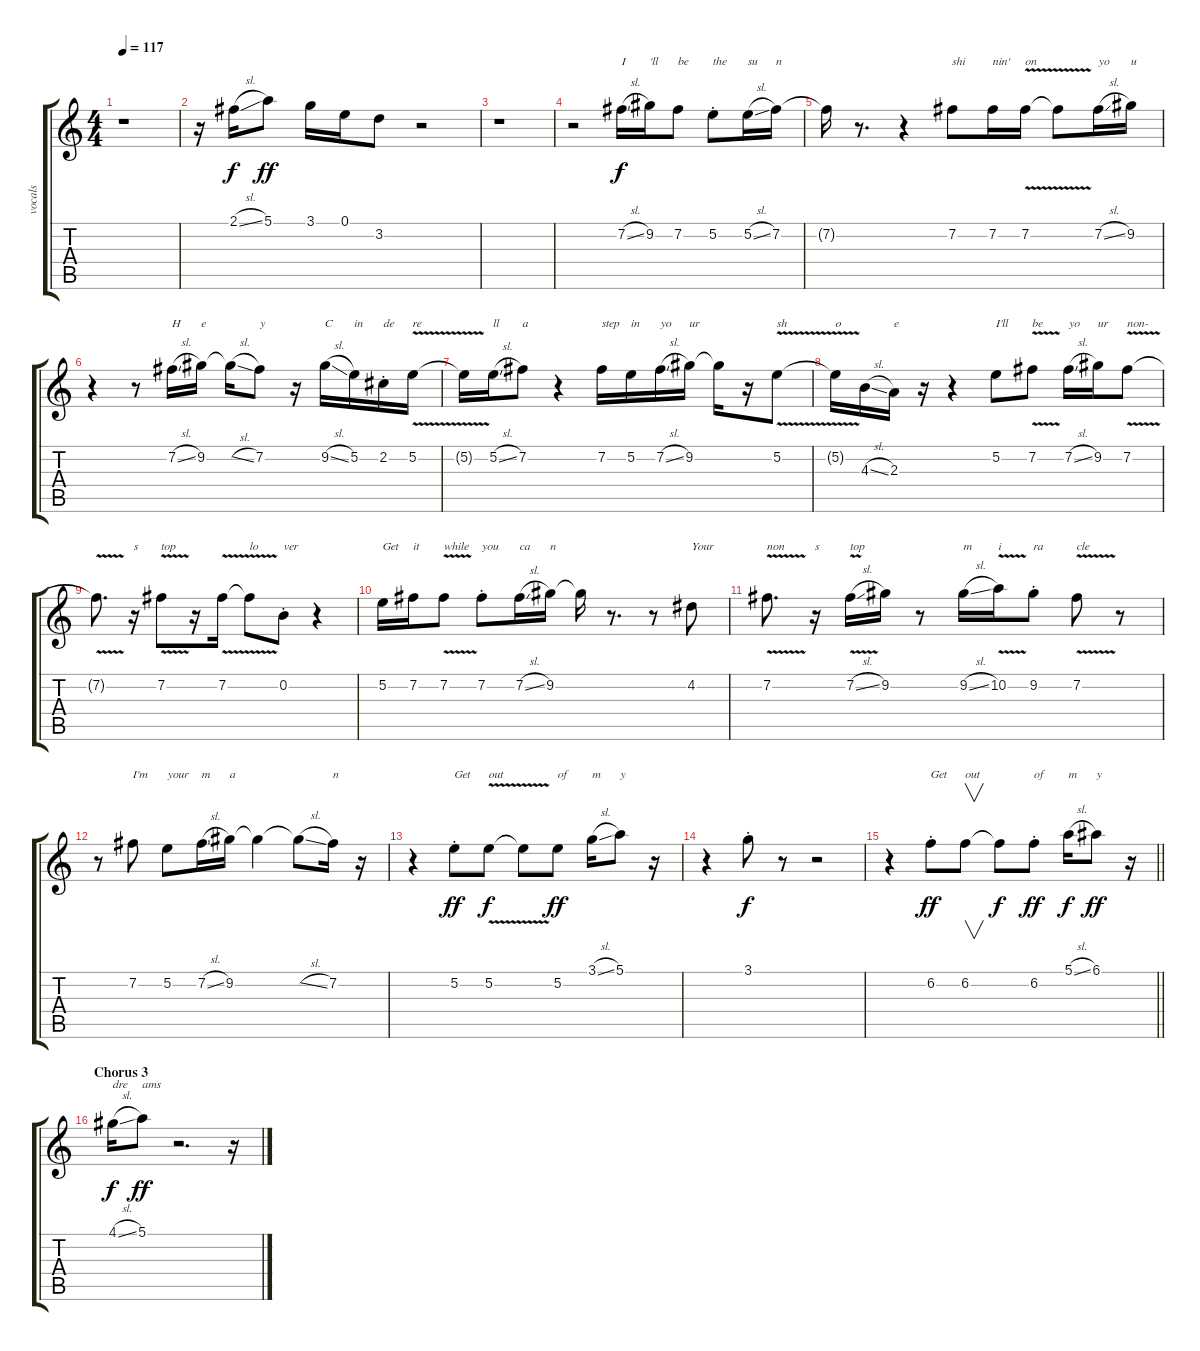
\track ("vocals" "vocals") {instrument distortionguitar}
\staff {score tabs}
\tuning (E4 B3 G3 D3 A2 E2) {hide}
\ts (4 4)
\tempo 117
\clef g2
\ks c
r.1{dy ff} |
r.16 2.1{sl}.16{dy f} 5.1.8{dy ff} 3.1.16 0.1.16 3.2.8 r.2 |
r.1 |
r.2 7.2{sl}.16{txt "I" dy f} 9.2.16{txt "'ll"} 7.2.8{txt "be"} 5.2{st}.8{txt "the"} 5.2{sl}.16{txt "su"} 7.2.16{txt "n"} |
7.2{t}.16 r.8{d} r.4 7.2.8{txt "shi"} 7.2.16{txt "nin'"} 7.2{v}.16{txt "on"} 7.2{t}.8 7.2{sl}.16{txt "yo"} 9.2.16{txt "u"} |
r.4 r.8 7.2{sl}.16{txt "H"} 9.2.16{txt "e"} 9.2{sl t}.16 7.2.8{txt "y"} r.16 9.2{sl}.16{txt "C"} 5.2.16{txt "in"} 2.2{st}.16{txt "de"} 5.2{v}.16{txt "re"} |
5.2{t}.16 5.2{sl}.16{txt "ll"} 7.2.8{txt "a"} r.4 7.2.16{txt "step"} 5.2.16{txt "in"} 7.2{sl}.16{txt "yo"} 9.2.16{txt "ur"} 9.2{t}.16 r.16 5.2{v}.8{txt "sh"} |
5.2{t}.16{txt "o"} 4.3{sl}.16 2.3.16{txt "e"} r.16 r.4 5.2.8{txt "I'll"} 7.2{v}.8{txt "be"} 7.2{sl}.16{txt "yo"} 9.2.16{txt "ur"} 7.2{v}.8{txt "non-"} |
7.2{t}.8{d} r.16{txt "s"} 7.2{v}.8{txt "top"} r.16 7.2{v}.16 7.2{t}.8{txt "lo"} 0.2{st}.8{txt "ver"} r.4 |
5.2.16{txt "Get"} 7.2.16{txt "it"} 7.2{v}.8{txt "while"} 7.2{st}.8{txt "you"} 7.2{sl}.16{txt "ca"} 9.2.16{txt "n"} 9.2{t}.16 r.8{d} r.8 4.2.8{txt "Your"} |
7.2{v}.8{d txt "non"} r.16{txt "s"} 7.2{v sl}.16{txt "top"} 9.2.16 r.8 9.2{sl}.16{txt "m"} 10.2{v}.16{txt "i"} 9.2{st}.8{txt "ra"} 7.2{v}.8{txt "cle"} r.8 |
r.8 7.2.8{txt "I'm"} 5.2.8{txt "your"} 7.2{sl}.16{txt "m"} 9.2.16{txt "a"} 9.2{t}.4 9.2{sl t}.8 7.2.16{txt "n"} r.16 |
r.4 5.2{st}.8{txt "Get" dy ff} 5.2{v}.8{txt "out" dy f} 5.2{t}.8 5.2.8{txt "of" dy ff} 3.1{sl}.16{txt "m"} 5.1.8{txt "y"} r.16 |
r.4 3.1{st}.8{dy f} r.8 r.2 |
\barLineRight lightlight
r.4 6.2{st}.8{txt "Get" dy ff} 6.2.8{v txt "out"} 6.2{t}.8{dy f} 6.2{st}.8{txt "of" dy ff} 5.1{sl}.16{txt "m" dy f} 6.1.8{txt "y" dy ff} r.16 |
\section ("" "Chorus 3")
4.1{sl}.16{txt "dre" dy f} 5.1.8{txt "ams" dy ff} r.2{d} r.16
